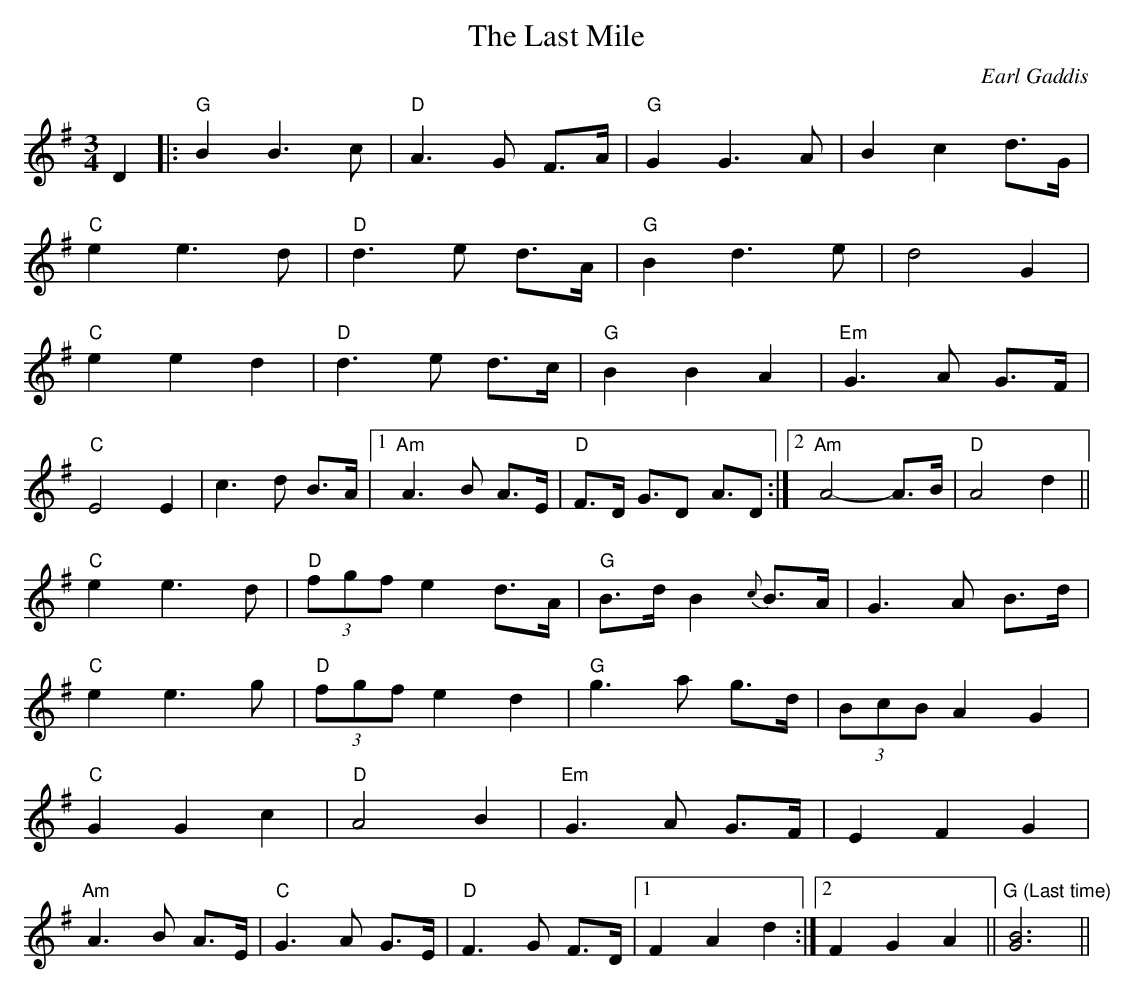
X:1
T: The Last Mile
C: Earl Gaddis
M: 3/4
L: 1/4
K: G
D|:\
"G"BB>c|"D"A>G F/>A/|"G"GG>A|Bcd/>G/|
"C"ee>d|"D"d>e d/>A/|"G"Bd>e|d2G|
"C"eed|"D"d>e d/>c/|"G"BBA|"Em"G>A G/>F/|
"C"E2E|c>d B/>A/|1\
"Am"A>B A/>E/|"D"F/>D/ G/>D A/>D:|2\
"Am"A2-A/>B/|"D"A2d||
"C"ee>d|"D"(3f/g/f/ed/>A/|"G"B/>d/B{c}B/>A/|G>A B/>d/|
"C"ee>g|"D"(3f/g/f/ed|"G"g>a g/>d/|(3B/c/B/AG|
"C"GGc|"D"A2B|"Em"G>A G/>F/|EFG|
"Am"A>B A/>E/|"C"G>A G/>E/|"D"F>G F/>D/|1\
FAd:|2\
FGA||"G (Last time)"[G3B3]||
